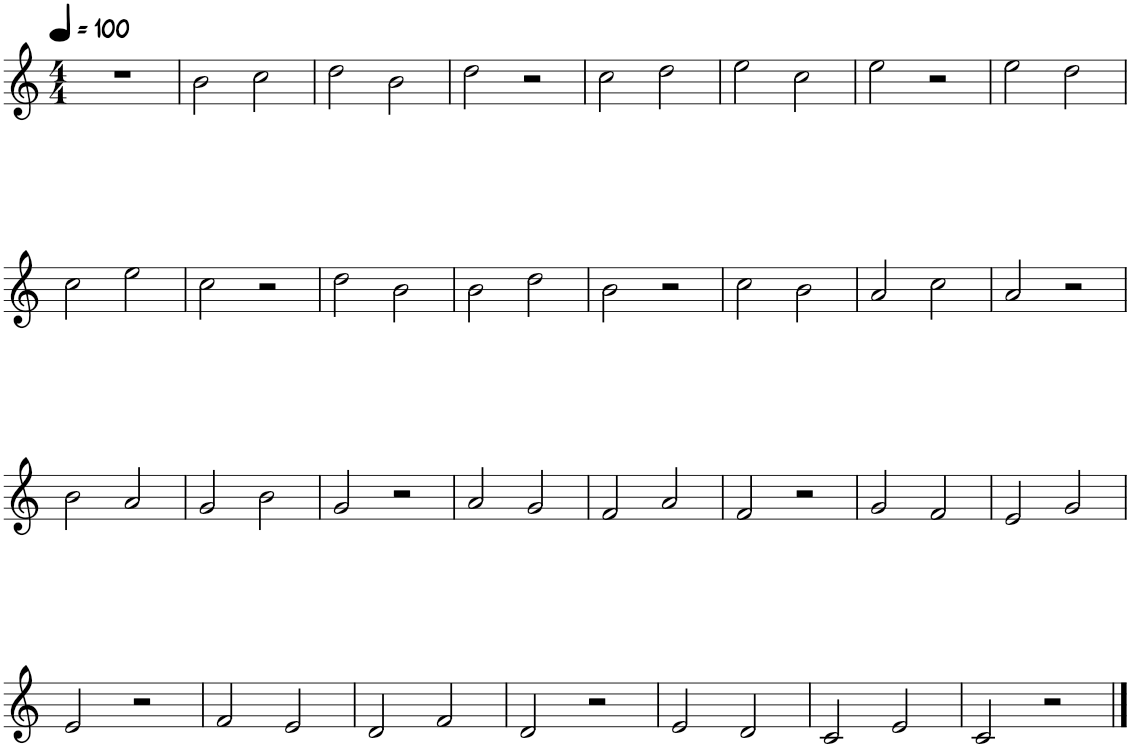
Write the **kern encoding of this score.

**kern
*part1
*staff1
*I"Piano
*I'Pno.
*clefG2
*k[]
*M4/4
*MM100
=1
1r
=2
2b\
2cc\
=3
2dd\
2b\
=4
2dd\
2r
=5
2cc\
2dd\
=6
2ee\
2cc\
=7
2ee\
2r
=8
2ee\
2dd\
!!LO:LB:g=z
=9
2cc\
2ee\
=10
2cc\
2r
=11
2dd\
2b\
=12
2b\
2dd\
=13
2b\
2r
=14
2cc\
2b\
=15
2a/
2cc\
=16
2a/
2r
!!LO:LB:g=z
=17
2b\
2a/
=18
2g/
2b\
=19
2g/
2r
=20
2a/
2g/
=21
2f/
2a/
=22
2f/
2r
=23
2g/
2f/
=24
2e/
2g/
!!LO:LB:g=z
=25
2e/
2r
=26
2f/
2e/
=27
2d/
2f/
=28
2d/
2r
=29
2e/
2d/
=30
2c/
2e/
=31
2c/
2r
==
*-
